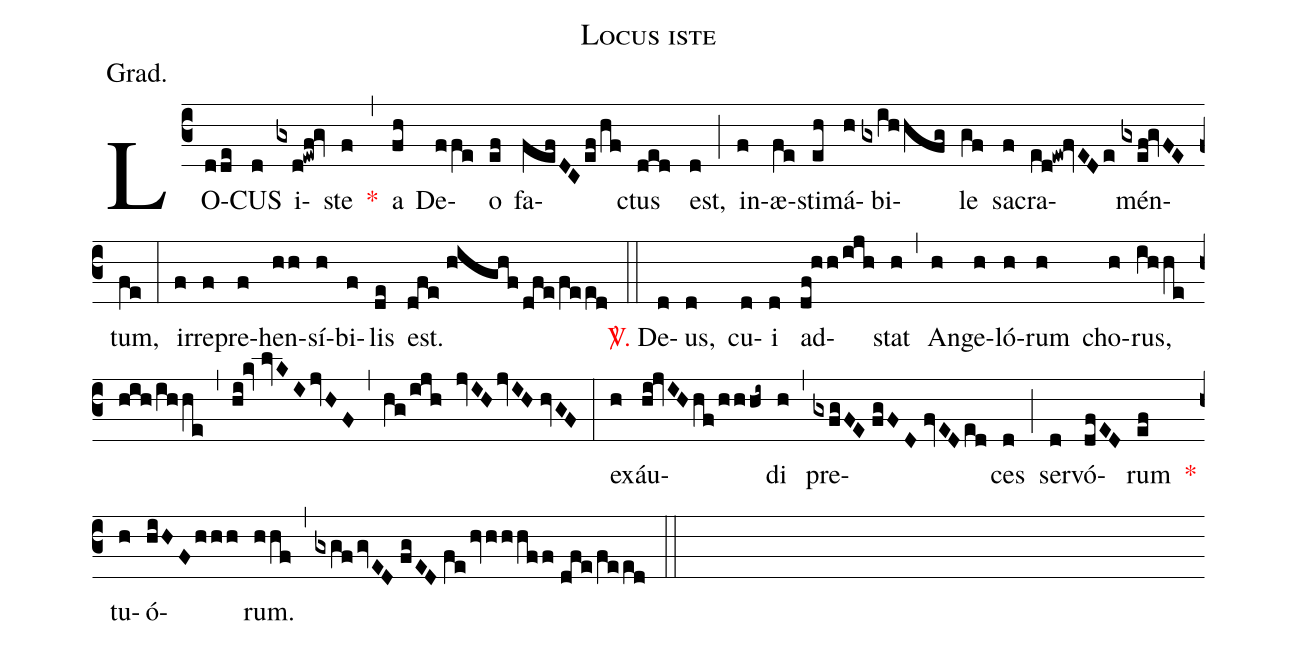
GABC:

name:Locus iste;
annotation:Grad.;
mode:V.;
office-part:Gradual;
%%
(c3) LO(dde)CUS(d) i(gxd!ewf!gv)ste(f) <v>\red{*}</v>(,) a(fh) De(ffe)o(ef) fa(fefDCef/hf)ctus(ded) est,(d) (;) in(f)æ(fe)sti(eh)má(h)bi(gxihhfg)le(gf) sa(f)cra(ed!ew!fvEDe)mén(gxef!gvFE)tum,(fe) (:) ir(f)re(f)pre(f)hen(hh)sí(h)bi(f)lis(de) est.(dfe//highf/dfe/feed) (::) <v>\red{\Vbar.}</v> De(d)us,(d) cu(d)i(d) ad(df!hh/ijh)stat(h) (,) An(h)ge(h)ló(h)rum(h) cho(h)rus,(ihhe/hih/ihhe) (,) (hi!kv//lvKIjvHF) (,) (hg/ijh jvIHjvIH//hvGF) (:) ex(h)áu(hi!jvIHhf/hhhi~)di(h) (,) pre(gxfgFE//fgFD//fvEDed)ces(d) (;) ser(d)vó(dfED)rum(ef) <v>\red{*}</v>() tu(h)ó(hiHFhhh)rum.(hhf) (,) (gxgf/gvED//fgED//fe/hvhhhff//dfe/feed) (::)
